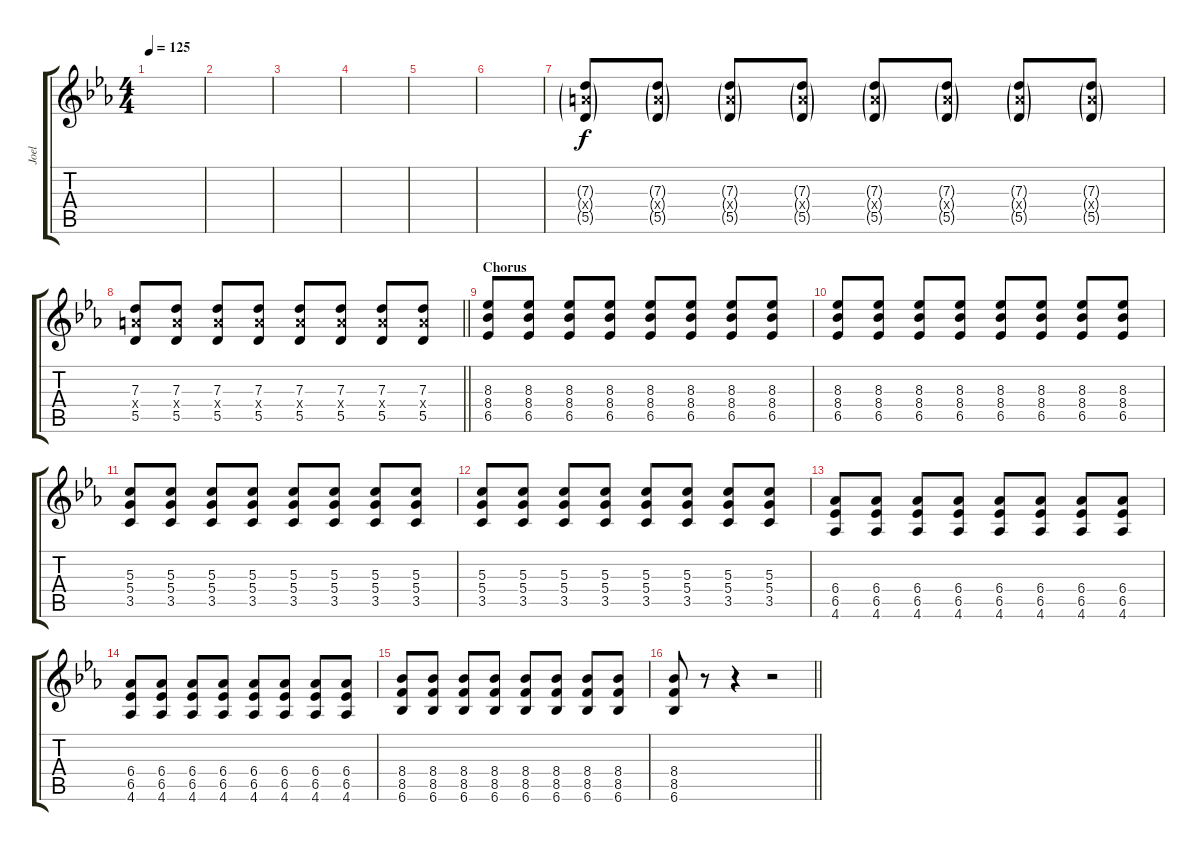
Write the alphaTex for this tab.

\track ("Joel" "Joel") {instrument distortionguitar}
\staff {score tabs}
\tuning (E4 B3 G3 D3 A2 E2) {hide}
\ts (4 4)
\tempo 125
\clef g2
\ks eb
|
|
|
|
|
|
(7.3{g} 7.4{g x} 5.5{g}).8 (7.3{g} 7.4{g x} 5.5{g}).8 (7.3{g} 7.4{g x} 5.5{g}).8 (7.3{g} 7.4{g x} 5.5{g}).8 (7.3{g} 7.4{g x} 5.5{g}).8 (7.3{g} 7.4{g x} 5.5{g}).8 (7.3{g} 7.4{g x} 5.5{g}).8 (7.3{g} 7.4{g x} 5.5{g}).8 |
\barLineRight lightlight
(7.3 7.4{x} 5.5).8{dy f} (7.3 7.4{x} 5.5).8 (7.3 7.4{x} 5.5).8 (7.3 7.4{x} 5.5).8 (7.3 7.4{x} 5.5).8 (7.3 7.4{x} 5.5).8 (7.3 7.4{x} 5.5).8 (7.3 7.4{x} 5.5).8 |
\section ("" "Chorus")
(8.3 8.4 6.5).8 (8.3 8.4 6.5).8 (8.3 8.4 6.5).8 (8.3 8.4 6.5).8 (8.3 8.4 6.5).8 (8.3 8.4 6.5).8 (8.3 8.4 6.5).8 (8.3 8.4 6.5).8 |
(8.3 8.4 6.5).8 (8.3 8.4 6.5).8 (8.3 8.4 6.5).8 (8.3 8.4 6.5).8 (8.3 8.4 6.5).8 (8.3 8.4 6.5).8 (8.3 8.4 6.5).8 (8.3 8.4 6.5).8 |
(5.3 5.4 3.5).8 (5.3 5.4 3.5).8 (5.3 5.4 3.5).8 (5.3 5.4 3.5).8 (5.3 5.4 3.5).8 (5.3 5.4 3.5).8 (5.3 5.4 3.5).8 (5.3 5.4 3.5).8 |
(5.3 5.4 3.5).8 (5.3 5.4 3.5).8 (5.3 5.4 3.5).8 (5.3 5.4 3.5).8 (5.3 5.4 3.5).8 (5.3 5.4 3.5).8 (5.3 5.4 3.5).8 (5.3 5.4 3.5).8 |
(6.4 6.5 4.6).8 (6.4 6.5 4.6).8 (6.4 6.5 4.6).8 (6.4 6.5 4.6).8 (6.4 6.5 4.6).8 (6.4 6.5 4.6).8 (6.4 6.5 4.6).8 (6.4 6.5 4.6).8 |
(6.4 6.5 4.6).8 (6.4 6.5 4.6).8 (6.4 6.5 4.6).8 (6.4 6.5 4.6).8 (6.4 6.5 4.6).8 (6.4 6.5 4.6).8 (6.4 6.5 4.6).8 (6.4 6.5 4.6).8 |
(8.4 8.5 6.6).8 (8.4 8.5 6.6).8 (8.4 8.5 6.6).8 (8.4 8.5 6.6).8 (8.4 8.5 6.6).8 (8.4 8.5 6.6).8 (8.4 8.5 6.6).8 (8.4 8.5 6.6).8 |
\barLineRight lightlight
(8.4 8.5 6.6).8 r.8 r.4 r.2
